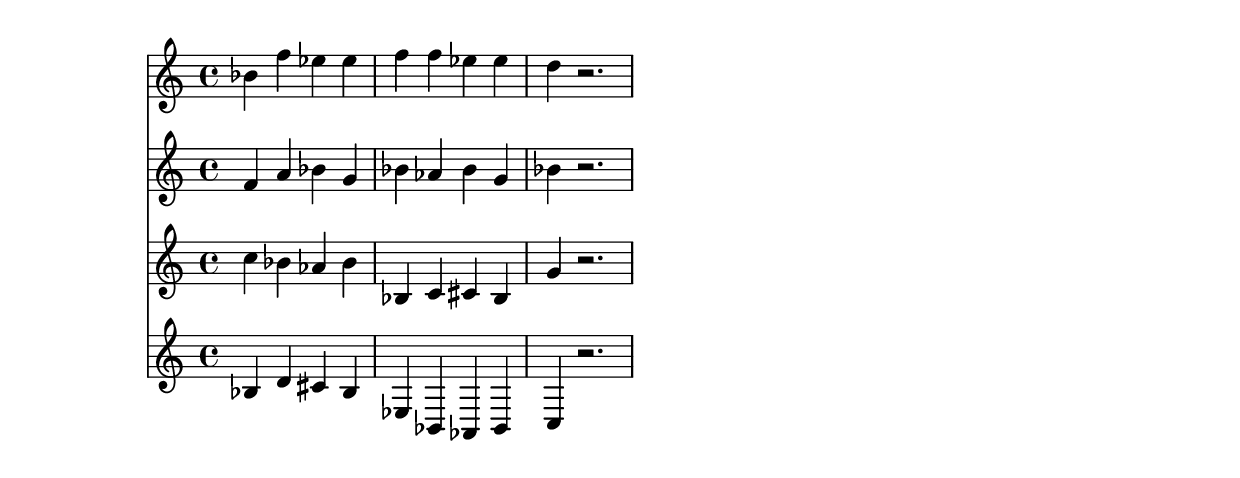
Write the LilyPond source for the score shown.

% 2017-09-17 00:52

\version "2.19.54"
\language "english"

\header {}

\layout {}

\paper {}

\score {
    <<
        {
            {
                bf'4
                f''4
                ef''4
                ef''4
                f''4
                f''4
                ef''4
                ef''4
                d''4
                r2.
            }
        }
        {
            {
                f'4
                a'4
                bf'4
                g'4
                bf'4
                af'4
                bf'4
                g'4
                bf'4
                r2.
            }
        }
        {
            {
                c''4
                bf'4
                af'4
                bf'4
                bf4
                c'4
                cs'4
                bf4
                g'4
                r2.
            }
        }
        {
            {
                bf4
                d'4
                cs'4
                bf4
                ef4
                bf,4
                af,4
                bf,4
                c4
                r2.
            }
        }
    >>
}